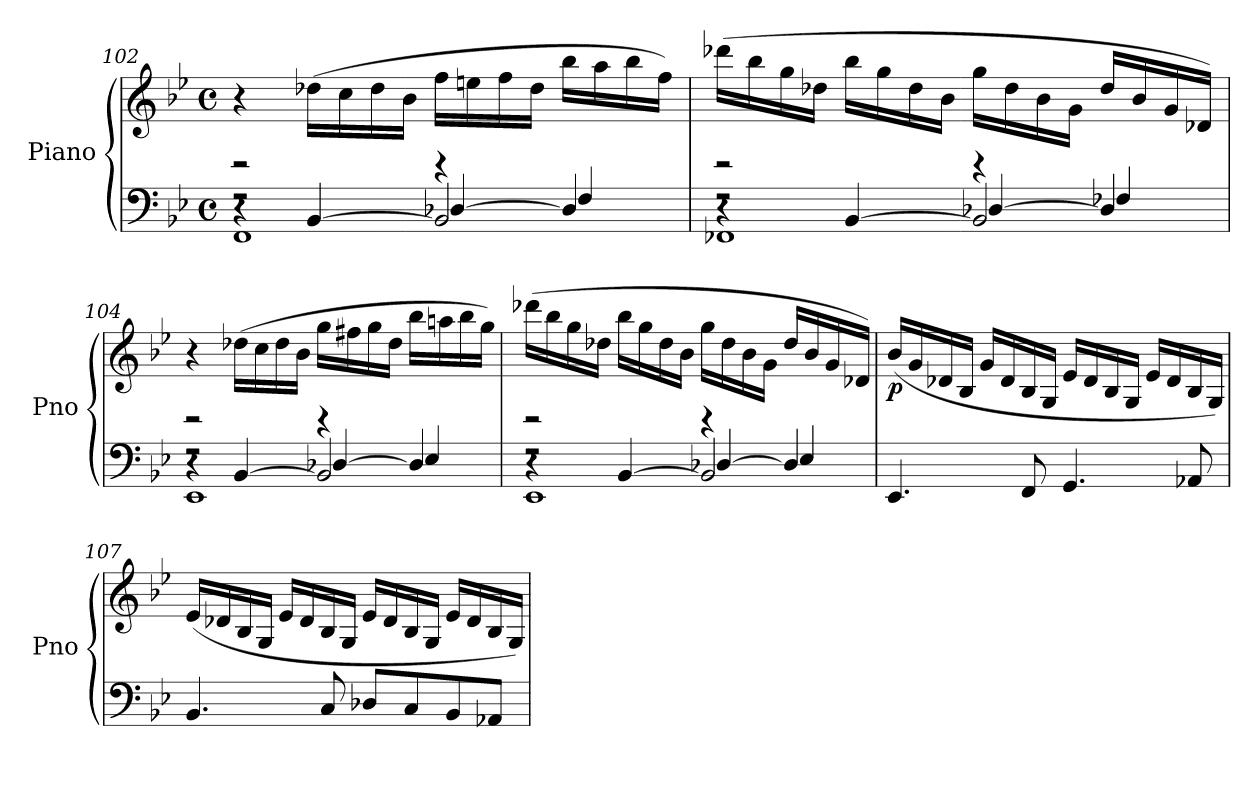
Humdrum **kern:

**kern	**kern	**dynam
*part1	*part1	*part1
*staff2	*staff1	*staff1/2
*I"Piano	*	*
*I'Pno	*	*
!!LO:PB:g=z
*clefF4	*clefG2	*
*k[b-e-]	*k[b-e-]	*
*M4/4	*M4/4	*
*met(c)	*met(c)	*
=102	=102	=102
*^	*	*
*	*^	*	*
*	*	*^	*	*
4r	1FF	2rF	2re	4r	.
[4BB-/	.	.	.	(16dd-X\LL	.
.	.	.	.	16cc\	.
.	.	.	.	16dd-\	.
.	.	.	.	16b-\JJ	.
2BB-/]	.	[4D-X/	4re	16ff\LL	.
.	.	.	.	16een\	.
.	.	.	.	16ff\	.
.	.	.	.	16dd-\JJ	.
.	.	4D-/]	4F/	16bb-\LL	.
.	.	.	.	16aa\	.
.	.	.	.	16bb-\	.
.	.	.	.	16ff\JJ)	.
=103	=103	=103	=103	=103	=103
4r	1FF-X	2rF	2re	(16ddd-X\LL	.
.	.	.	.	16bb-\	.
.	.	.	.	16gg\	.
.	.	.	.	16dd-X\JJ	.
[4BB-/	.	.	.	16bb-\LL	.
.	.	.	.	16gg\	.
.	.	.	.	16dd-\	.
.	.	.	.	16b-\JJ	.
2BB-/]	.	[4D-X/	4re	16gg\LL	.
.	.	.	.	16dd-\	.
.	.	.	.	16b-\	.
.	.	.	.	16g\JJ	.
.	.	4D-/]	4F-X/	16dd-/LL	.
.	.	.	.	16b-/	.
.	.	.	.	16g/	.
.	.	.	.	16d-X/JJ)	.
=104	=104	=104	=104	=104	=104
4r	1EE-	2rF	2re	4r	.
[4BB-/	.	.	.	(16dd-X\LL	.
.	.	.	.	16cc\	.
.	.	.	.	16dd-\	.
.	.	.	.	16b-\JJ	.
2BB-/]	.	[4D-X/	4re	16gg\LL	.
.	.	.	.	16ff#X\	.
.	.	.	.	16gg\	.
.	.	.	.	16dd-\JJ	.
.	.	4D-/]	4E-/	16bb-\LL	.
.	.	.	.	16aan\	.
.	.	.	.	16bb-\	.
.	.	.	.	16gg\JJ)	.
!!LO:LB:g=z
=105	=105	=105	=105	=105	=105
!	!	!	!	!	!LO:DY:b
4r	1EE-	2rF	2re	(16ddd-X\LL	other-dynamics
.	.	.	.	16bb-\	.
.	.	.	.	16gg\	.
.	.	.	.	16dd-X\JJ	.
[4BB-/	.	.	.	16bb-\LL	.
.	.	.	.	16gg\	.
.	.	.	.	16dd-\	.
.	.	.	.	16b-\JJ	.
2BB-/]	.	[4D-X/	4re	16gg\LL	.
.	.	.	.	16dd-\	.
.	.	.	.	16b-\	.
.	.	.	.	16g\JJ	.
.	.	4D-/]	4E-/	16dd-/LL	.
.	.	.	.	16b-/	.
.	.	.	.	16g/	.
.	.	.	.	16d-X/JJ)	.
*v	*v	*v	*v	*	*
=106	=106	=106
!	!	!LO:DY:b
4.EE-/	(16b-/LL	p
.	16g/	.
.	16d-X/	.
.	16B-/JJ	.
.	16g/LL	.
.	16d-/	.
8FF/	16B-/	.
.	16G/JJ	.
4.GG/	16e-/LL	.
.	16d-/	.
.	16B-/	.
.	16G/JJ	.
.	16e-/LL	.
.	16d-/	.
8AA-X/	16B-/	.
.	16G/JJ)	.
!!LO:LB:g=z
=107	=107	=107
4.BB-/	(16e-/LL	.
.	16d-X/	.
.	16B-/	.
.	16G/JJ	.
.	16e-/LL	.
.	16d-/	.
8C/	16B-/	.
.	16G/JJ	.
8D-X/L	16e-/LL	.
.	16d-/	.
8C/	16B-/	.
.	16G/JJ	.
8BB-/	16e-/LL	.
.	16d-/	.
8AA-X/J	16B-/	.
.	16G/JJ)	.
=	=	=
*-	*-	*-
